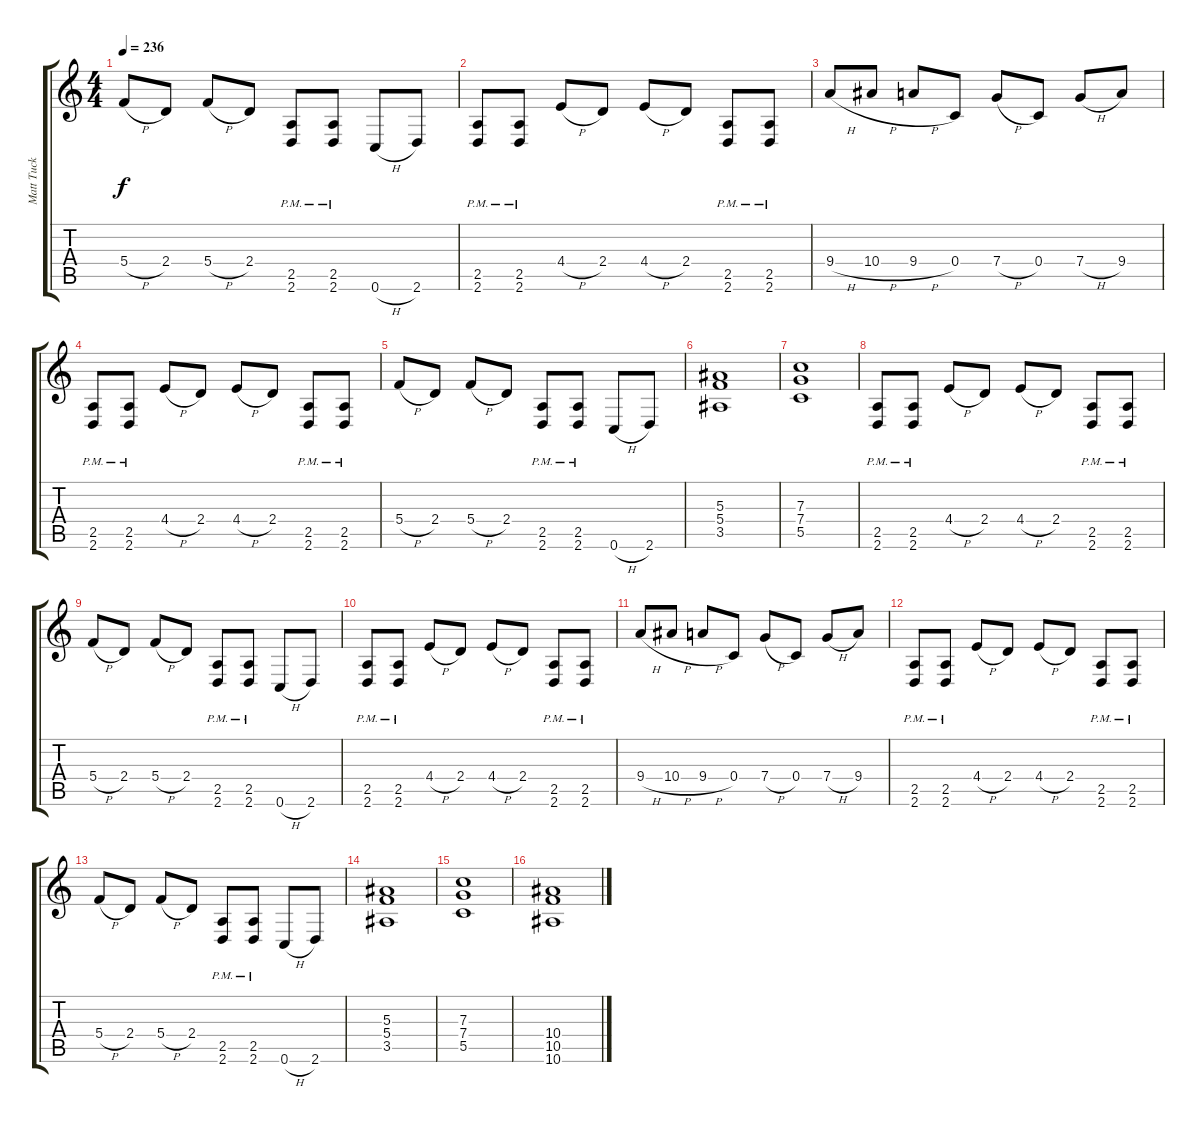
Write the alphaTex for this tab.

\track ("Matt Tuck" "Matt Tuck") {instrument distortionguitar}
\staff {score tabs}
\tuning (D4 A3 F3 C3 G2 C2) {hide}
\ts (4 4)
\tempo 236
\clef g2
\ks c
5.4{h}.8{dy f} 2.4.8 5.4{h}.8 2.4.8 (2.5{pm} 2.6{pm}).8 (2.5{pm} 2.6{pm}).8 0.6{h}.8 2.6.8 |
(2.5{pm} 2.6{pm}).8 (2.5{pm} 2.6{pm}).8 4.4{h}.8 2.4.8 4.4{h}.8 2.4.8 (2.5{pm} 2.6{pm}).8 (2.5{pm} 2.6{pm}).8 |
9.4{h}.8 10.4{h}.8 9.4{h}.8 0.4.8 7.4{h}.8 0.4.8 7.4{h}.8 9.4.8 |
(2.5{pm} 2.6{pm}).8 (2.5{pm} 2.6{pm}).8 4.4{h}.8 2.4.8 4.4{h}.8 2.4.8 (2.5{pm} 2.6{pm}).8 (2.5{pm} 2.6{pm}).8 |
5.4{h}.8 2.4.8 5.4{h}.8 2.4.8 (2.5{pm} 2.6{pm}).8 (2.5{pm} 2.6{pm}).8 0.6{h}.8 2.6.8 |
(5.3 5.4 3.5).1 |
(7.3 7.4 5.5).1 |
(2.5{pm} 2.6{pm}).8 (2.5{pm} 2.6{pm}).8 4.4{h}.8 2.4.8 4.4{h}.8 2.4.8 (2.5{pm} 2.6{pm}).8 (2.5{pm} 2.6{pm}).8 |
5.4{h}.8 2.4.8 5.4{h}.8 2.4.8 (2.5{pm} 2.6{pm}).8 (2.5{pm} 2.6{pm}).8 0.6{h}.8 2.6.8 |
(2.5{pm} 2.6{pm}).8 (2.5{pm} 2.6{pm}).8 4.4{h}.8 2.4.8 4.4{h}.8 2.4.8 (2.5{pm} 2.6{pm}).8 (2.5{pm} 2.6{pm}).8 |
9.4{h}.8 10.4{h}.8 9.4{h}.8 0.4.8 7.4{h}.8 0.4.8 7.4{h}.8 9.4.8 |
(2.5{pm} 2.6{pm}).8 (2.5{pm} 2.6{pm}).8 4.4{h}.8 2.4.8 4.4{h}.8 2.4.8 (2.5{pm} 2.6{pm}).8 (2.5{pm} 2.6{pm}).8 |
5.4{h}.8 2.4.8 5.4{h}.8 2.4.8 (2.5{pm} 2.6{pm}).8 (2.5{pm} 2.6{pm}).8 0.6{h}.8 2.6.8 |
(5.3 5.4 3.5).1 |
(7.3 7.4 5.5).1 |
(10.4 10.5 10.6).1
